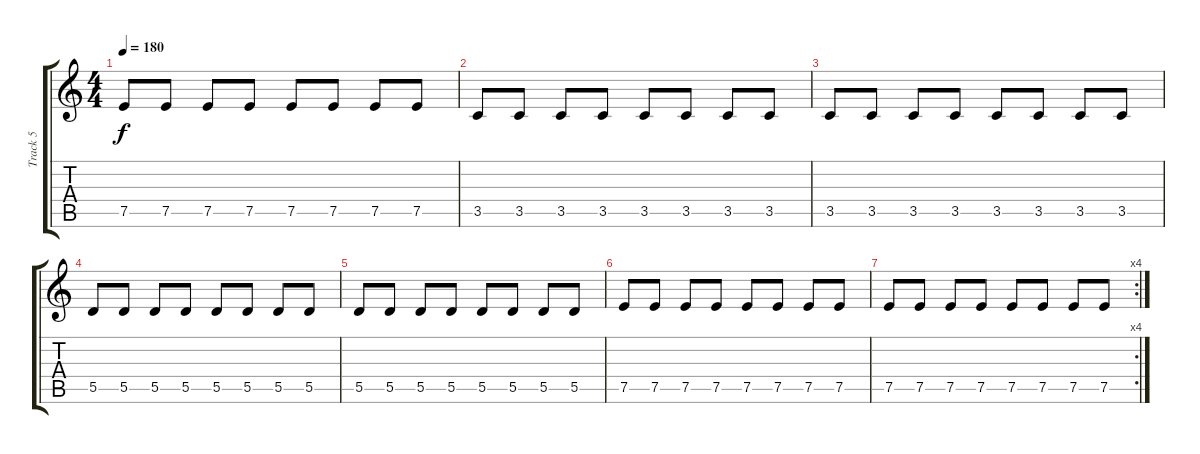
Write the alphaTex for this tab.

\track ("Track 5" "Track 5") {instrument acousticbass}
\staff {score tabs}
\tuning (E4 B3 G3 D3 A2 E2) {hide}
\ts (4 4)
\tempo 180
\clef g2
\ks c
7.5.8{dy f} 7.5.8 7.5.8 7.5.8 7.5.8 7.5.8 7.5.8 7.5.8 |
3.5.8 3.5.8 3.5.8 3.5.8 3.5.8 3.5.8 3.5.8 3.5.8 |
3.5.8 3.5.8 3.5.8 3.5.8 3.5.8 3.5.8 3.5.8 3.5.8 |
5.5.8 5.5.8 5.5.8 5.5.8 5.5.8 5.5.8 5.5.8 5.5.8 |
5.5.8 5.5.8 5.5.8 5.5.8 5.5.8 5.5.8 5.5.8 5.5.8 |
7.5.8 7.5.8 7.5.8 7.5.8 7.5.8 7.5.8 7.5.8 7.5.8 |
\rc 4
7.5.8 7.5.8 7.5.8 7.5.8 7.5.8 7.5.8 7.5.8 7.5.8
